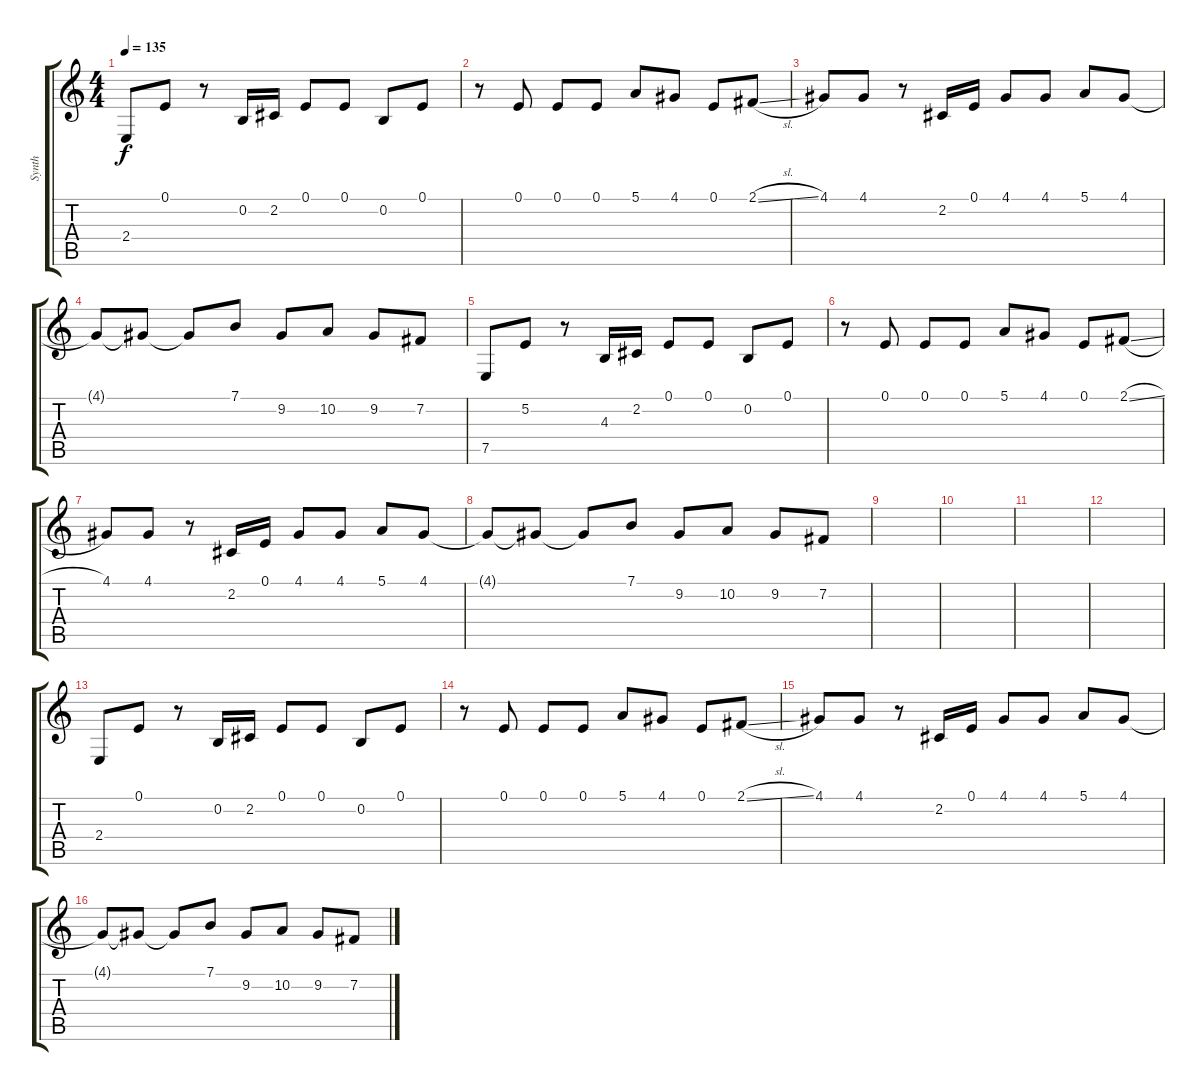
\track ("Synth" "Synth") {instrument lead2sawtooth}
\staff {score tabs}
\tuning (E4 B3 G3 D3 A2 D2) {hide}
\ts (4 4)
\tempo 135
\clef g2
\ks c
2.4.8{dy f} 0.1.8 r.8 0.2.16 2.2.16 0.1.8 0.1.8 0.2.8 0.1.8 |
r.8 0.1.8 0.1.8 0.1.8 5.1.8 4.1.8 0.1.8 2.1{sl}.8 |
4.1.8 4.1.8 r.8 2.2.16 0.1.16 4.1.8 4.1.8 5.1.8 4.1.8 |
4.1{t}.8 4.1{t}.8 4.1{t}.8 7.1.8 9.2.8 10.2.8 9.2.8 7.2.8 |
7.5.8 5.2.8 r.8 4.3.16 2.2.16 0.1.8 0.1.8 0.2.8 0.1.8 |
r.8 0.1.8 0.1.8 0.1.8 5.1.8 4.1.8 0.1.8 2.1{sl}.8 |
4.1.8 4.1.8 r.8 2.2.16 0.1.16 4.1.8 4.1.8 5.1.8 4.1.8 |
4.1{t}.8 4.1{t}.8 4.1{t}.8 7.1.8 9.2.8 10.2.8 9.2.8 7.2.8 |
|
|
|
|
2.4.8 0.1.8 r.8 0.2.16 2.2.16 0.1.8 0.1.8 0.2.8 0.1.8 |
r.8 0.1.8 0.1.8 0.1.8 5.1.8 4.1.8 0.1.8 2.1{sl}.8 |
4.1.8 4.1.8 r.8 2.2.16 0.1.16 4.1.8 4.1.8 5.1.8 4.1.8 |
4.1{t}.8 4.1{t}.8 4.1{t}.8 7.1.8 9.2.8 10.2.8 9.2.8 7.2.8
